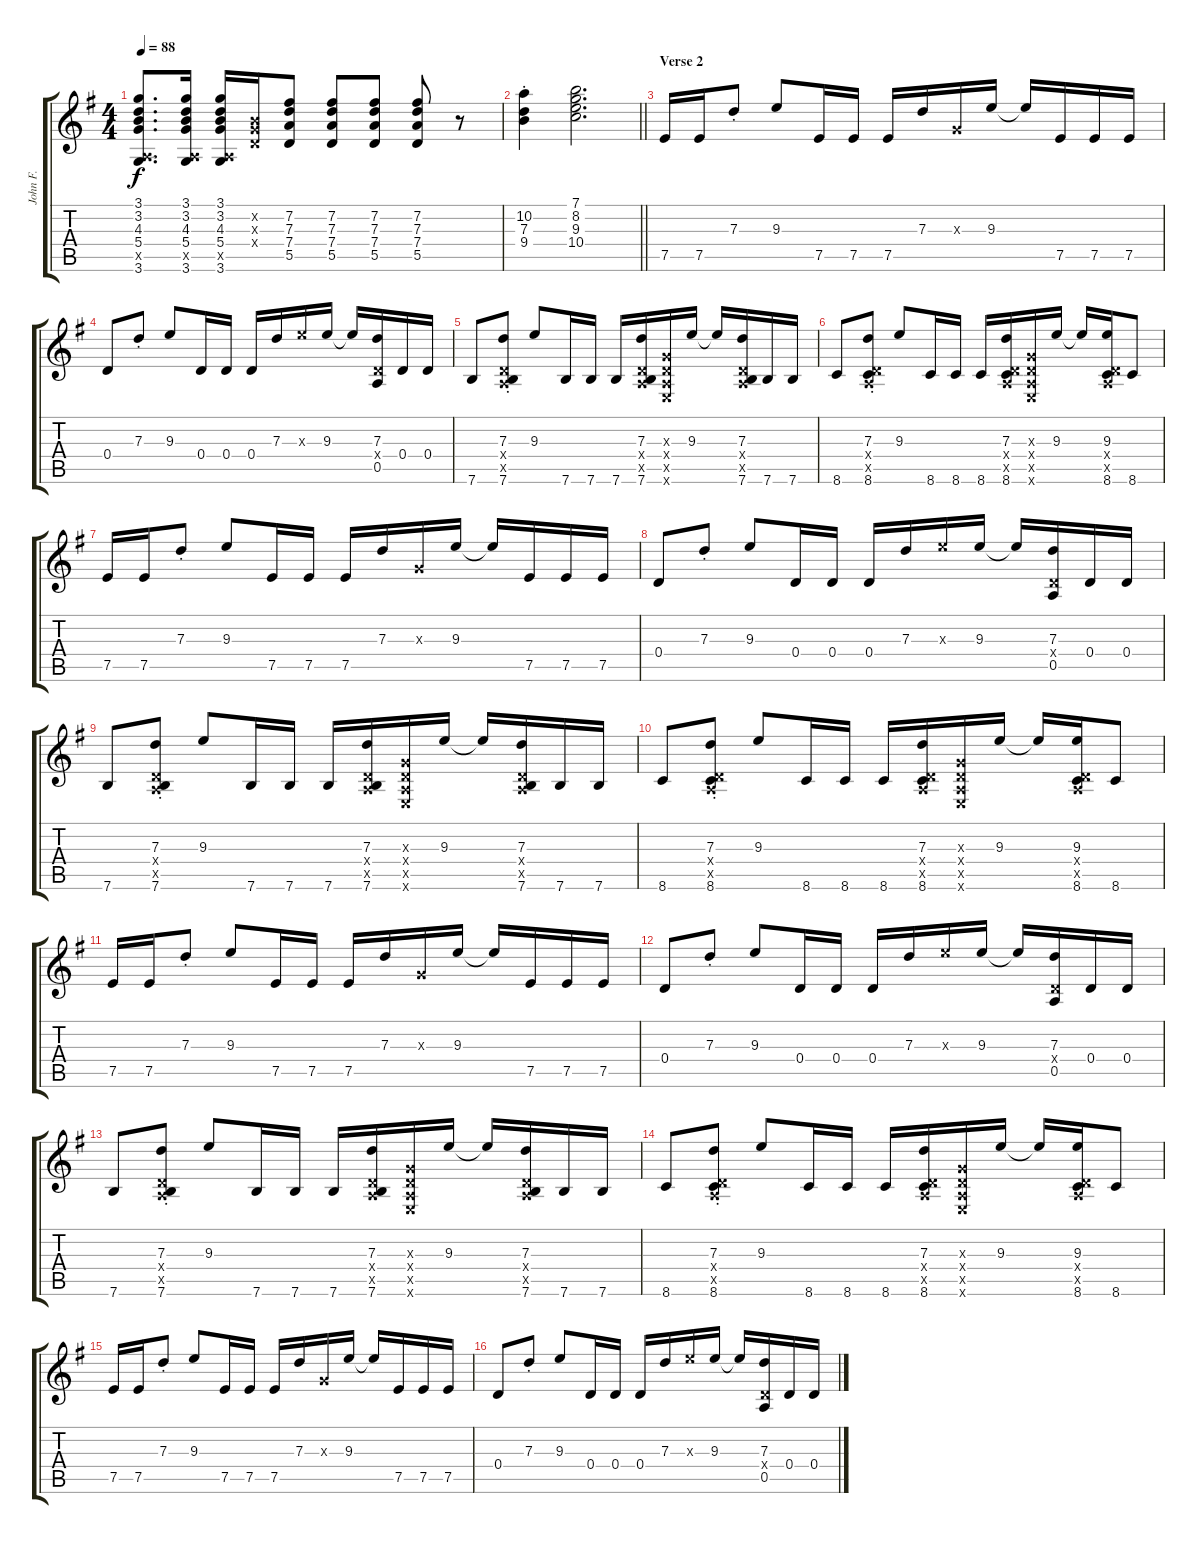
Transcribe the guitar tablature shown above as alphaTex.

\track ("John F." "John F.") {instrument electricguitarclean}
\staff {score tabs}
\tuning (E4 B3 G3 D3 A2 E2) {hide}
\ts (4 4)
\tempo 88
\clef g2
\ks g
(3.1 3.2 4.3 5.4 0.5{x} 3.6).8{d dy f} (3.1 3.2 4.3 5.4 0.5{x} 3.6).16 (3.1 3.2 4.3 5.4 0.5{x} 3.6).16 (0.2{x} 0.3{x} 0.4{x}).16 (7.2 7.3 7.4 5.5).8 (7.2 7.3 7.4 5.5).8 (7.2 7.3 7.4 5.5).8 (7.2 7.3 7.4 5.5).8 r.8 |
\barLineRight lightlight
(10.2{st} 7.3{st} 9.4{st}).4 (7.1 8.2 9.3 10.4).2{d} |
\section ("" "Verse 2")
7.5.16 7.5.16 7.3{st}.8 9.3.8 7.5.16 7.5.16 7.5.16 7.3.16 0.3{x}.16 9.3.16 9.3{t}.16 7.5.16 7.5.16 7.5.16 |
0.4.8 7.3{st}.8 9.3.8 0.4.16 0.4.16 0.4.16 7.3.16 9.3{x}.16 9.3.16 9.3{t}.16 (7.3 0.4{x} 0.5).16 0.4.16 0.4.16 |
7.6.8 (7.3{st} 0.4{x} 0.5{x} 7.6{st}).8 9.3.8 7.6.16 7.6.16 7.6.16 (7.3 0.4{x} 0.5{x} 7.6).16 (0.3{x} 0.4{x} 0.5{x} 0.6{x}).16 9.3.16 9.3{t}.16 (7.3 0.4{x} 0.5{x} 7.6).16 7.6.16 7.6.16 |
8.6.8 (7.3{st} 0.4{x} 0.5{x} 8.6{st}).8 9.3.8 8.6.16 8.6.16 8.6.16 (7.3 0.4{x} 0.5{x} 8.6).16 (0.3{x} 0.4{x} 0.5{x} 0.6{x}).16 9.3.16 9.3{t}.16 (9.3 0.4{x} 0.5{x} 8.6).16 8.6.8 |
7.5.16 7.5.16 7.3{st}.8 9.3.8 7.5.16 7.5.16 7.5.16 7.3.16 0.3{x}.16 9.3.16 9.3{t}.16 7.5.16 7.5.16 7.5.16 |
0.4.8 7.3{st}.8 9.3.8 0.4.16 0.4.16 0.4.16 7.3.16 9.3{x}.16 9.3.16 9.3{t}.16 (7.3 0.4{x} 0.5).16 0.4.16 0.4.16 |
7.6.8 (7.3{st} 0.4{x} 0.5{x} 7.6{st}).8 9.3.8 7.6.16 7.6.16 7.6.16 (7.3 0.4{x} 0.5{x} 7.6).16 (0.3{x} 0.4{x} 0.5{x} 0.6{x}).16 9.3.16 9.3{t}.16 (7.3 0.4{x} 0.5{x} 7.6).16 7.6.16 7.6.16 |
8.6.8 (7.3{st} 0.4{x} 0.5{x} 8.6{st}).8 9.3.8 8.6.16 8.6.16 8.6.16 (7.3 0.4{x} 0.5{x} 8.6).16 (0.3{x} 0.4{x} 0.5{x} 0.6{x}).16 9.3.16 9.3{t}.16 (9.3 0.4{x} 0.5{x} 8.6).16 8.6.8 |
7.5.16 7.5.16 7.3{st}.8 9.3.8 7.5.16 7.5.16 7.5.16 7.3.16 0.3{x}.16 9.3.16 9.3{t}.16 7.5.16 7.5.16 7.5.16 |
0.4.8 7.3{st}.8 9.3.8 0.4.16 0.4.16 0.4.16 7.3.16 9.3{x}.16 9.3.16 9.3{t}.16 (7.3 0.4{x} 0.5).16 0.4.16 0.4.16 |
7.6.8 (7.3{st} 0.4{x} 0.5{x} 7.6{st}).8 9.3.8 7.6.16 7.6.16 7.6.16 (7.3 0.4{x} 0.5{x} 7.6).16 (0.3{x} 0.4{x} 0.5{x} 0.6{x}).16 9.3.16 9.3{t}.16 (7.3 0.4{x} 0.5{x} 7.6).16 7.6.16 7.6.16 |
8.6.8 (7.3{st} 0.4{x} 0.5{x} 8.6{st}).8 9.3.8 8.6.16 8.6.16 8.6.16 (7.3 0.4{x} 0.5{x} 8.6).16 (0.3{x} 0.4{x} 0.5{x} 0.6{x}).16 9.3.16 9.3{t}.16 (9.3 0.4{x} 0.5{x} 8.6).16 8.6.8 |
7.5.16 7.5.16 7.3{st}.8 9.3.8 7.5.16 7.5.16 7.5.16 7.3.16 0.3{x}.16 9.3.16 9.3{t}.16 7.5.16 7.5.16 7.5.16 |
0.4.8 7.3{st}.8 9.3.8 0.4.16 0.4.16 0.4.16 7.3.16 9.3{x}.16 9.3.16 9.3{t}.16 (7.3 0.4{x} 0.5).16 0.4.16 0.4.16
